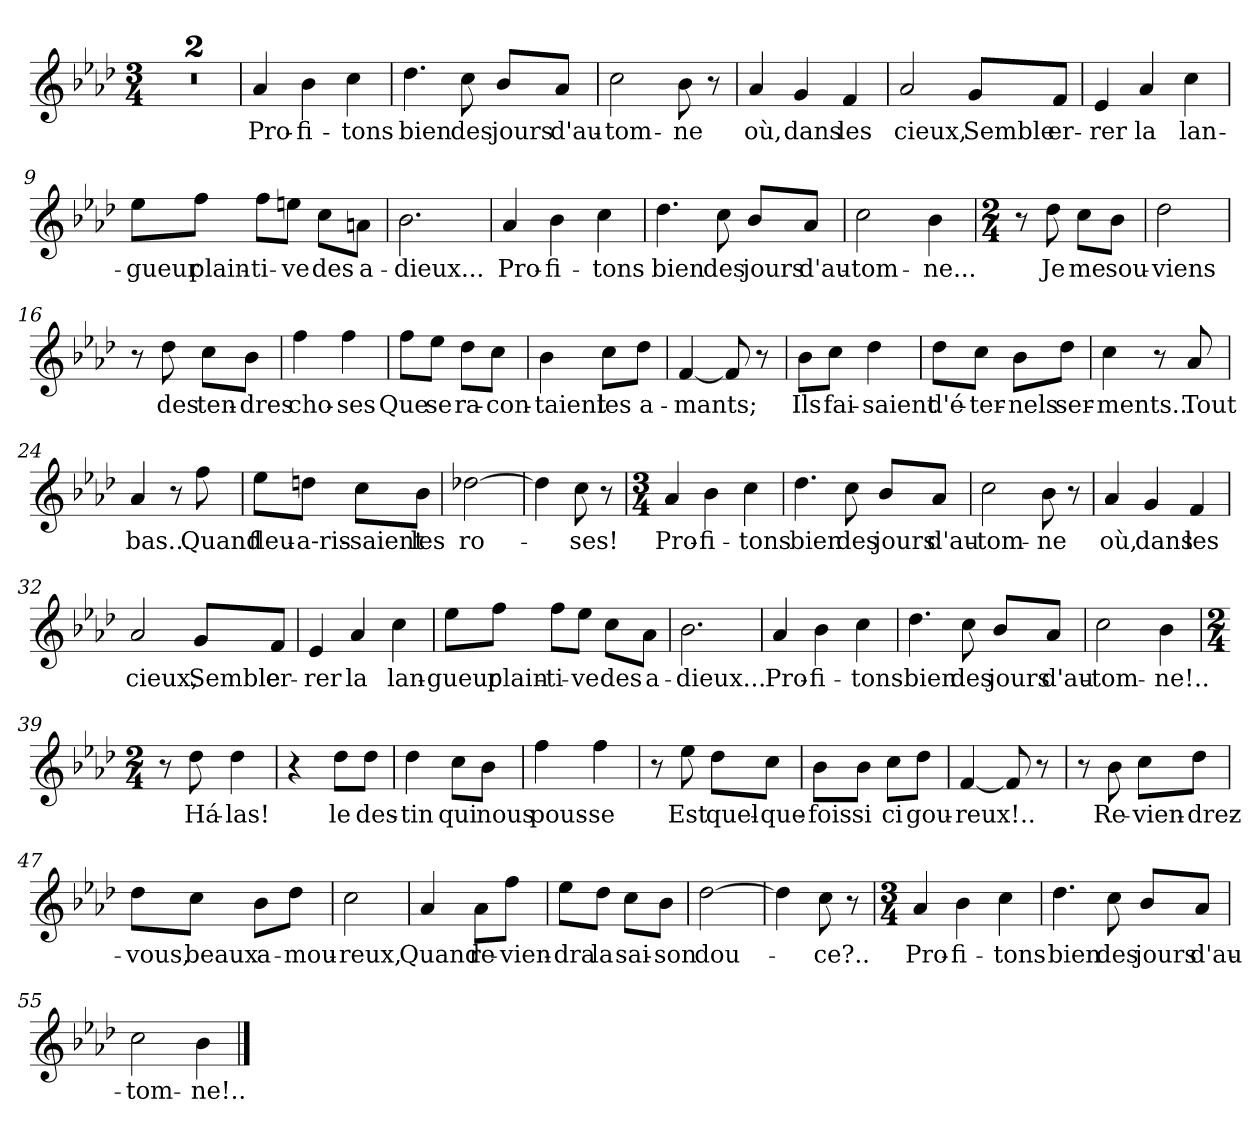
**kern	**text
*part1	*part1
*staff1	*staff1
*clefG2	*
*k[b-e-a-d-]	*
*M3/4	*
=1	=1
2.r	.
=2	=2
2.r	.
=3	=3
!	!LO:LY:b
4a-/	Pro-
!	!LO:LY:b
4b-\	-fi-
!	!LO:LY:b
4cc\	-tons
=4	=4
!	!LO:LY:b
4.dd-\	bien
!	!LO:LY:b
8cc\	des
!	!LO:LY:b
8b-/L	jours
!	!LO:LY:b
8a-/J	d'au-
=5	=5
!	!LO:LY:b
2cc\	-tom-
!	!LO:LY:b
8b-\	-ne
8r	.
=6	=6
!	!LO:LY:b
4a-/	où,
!	!LO:LY:b
4g/	dans
!	!LO:LY:b
4f/	les
=7	=7
!	!LO:LY:b
2a-/	cieux,
!	!LO:LY:b
8g/L	Semble
!	!LO:LY:b
8f/J	er-
=8	=8
!	!LO:LY:b
4e-/	-rer
!	!LO:LY:b
4a-/	la
!	!LO:LY:b
4cc\	lan-
!!LO:LB:g=z
=9	=9
!	!LO:LY:b
8ee-\L	-gueur
!	!LO:LY:b
8ff\J	plain-
!	!LO:LY:b
8ff\L	-ti-
!	!LO:LY:b
8een\J	-ve
!	!LO:LY:b
8cc\L	des
!	!LO:LY:b
8an\J	a-
=10	=10
!	!LO:LY:b
2.b-\	-dieux...
=11	=11
!	!LO:LY:b
4a-/	Pro-
!	!LO:LY:b
4b-\	-fi-
!	!LO:LY:b
4cc\	-tons
=12	=12
!	!LO:LY:b
4.dd-\	bien
!	!LO:LY:b
8cc\	des
!	!LO:LY:b
8b-/L	jours
!	!LO:LY:b
8a-/J	d'au-
=13	=13
!	!LO:LY:b
2cc\	-tom-
!	!LO:LY:b
4b-\	-ne...
=14	=14
*M2/4	*
8r	.
!	!LO:LY:b
8dd-\	Je
!	!LO:LY:b
8cc\L	me
!	!LO:LY:b
8b-\J	sou-
=15	=15
!	!LO:LY:b
2dd-\	-viens
!!LO:LB:g=z
=16	=16
8r	.
!	!LO:LY:b
8dd-\	des
!	!LO:LY:b
8cc\L	ten-
!	!LO:LY:b
8b-\J	-dres
=17	=17
!	!LO:LY:b
4ff\	cho-
!	!LO:LY:b
4ff\	-ses
=18	=18
!	!LO:LY:b
8ff\L	Que
!	!LO:LY:b
8ee-\J	se
!	!LO:LY:b
8dd-\L	ra-
!	!LO:LY:b
8cc\J	-con-
=19	=19
!	!LO:LY:b
4b-\	-taient
!	!LO:LY:b
8cc\L	les
!	!LO:LY:b
8dd-\J	a-
=20	=20
!	!LO:LY:b
[4f/	-mants;
8f/]	.
8r	.
=21	=21
!	!LO:LY:b
8b-\L	Ils
!	!LO:LY:b
8cc\J	fai-
!	!LO:LY:b
4dd-\	-saient
=22	=22
!	!LO:LY:b
8dd-\L	d'é-
!	!LO:LY:b
8cc\J	-ter-
!	!LO:LY:b
8b-\L	-nels
!	!LO:LY:b
8dd-\J	ser-
=23	=23
!	!LO:LY:b
4cc\	-ments...
8r	.
!	!LO:LY:b
8a-/	Tout
!!LO:LB:g=z
=24	=24
!	!LO:LY:b
4a-/	bas...
8r	.
!	!LO:LY:b
8ff\	Quand
=25	=25
!	!LO:LY:b
8ee-\L	fleu-
!	!LO:LY:b
8ddn\J	-a-ris-
!	!LO:LY:b
8cc\L	-saient
!	!LO:LY:b
8b-\J	les
=26	=26
!	!LO:LY:b
[2dd-X\	ro-
=27	=27
4dd-\]	.
!	!LO:LY:b
8cc\	-ses!
8r	.
=28	=28
*M3/4	*
!	!LO:LY:b
4a-/	Pro-
!	!LO:LY:b
4b-\	-fi-
!	!LO:LY:b
4cc\	-tons
=29	=29
!	!LO:LY:b
4.dd-\	bien
!	!LO:LY:b
8cc\	des
!	!LO:LY:b
8b-/L	jours
!	!LO:LY:b
8a-/J	d'au-
=30	=30
!	!LO:LY:b
2cc\	-tom-
!	!LO:LY:b
8b-\	-ne
8r	.
=31	=31
!	!LO:LY:b
4a-/	où,
!	!LO:LY:b
4g/	dans
!	!LO:LY:b
4f/	les
!!LO:LB:g=z
=32	=32
!	!LO:LY:b
2a-/	cieux,
!	!LO:LY:b
8g/L	Semble
!	!LO:LY:b
8f/J	er-
=33	=33
!	!LO:LY:b
4e-/	-rer
!	!LO:LY:b
4a-/	la
!	!LO:LY:b
4cc\	lan-
=34	=34
!	!LO:LY:b
8ee-\L	-gueur
!	!LO:LY:b
8ff\J	plain-
!	!LO:LY:b
8ff\L	-ti-
!	!LO:LY:b
8ee-\J	-ve
!	!LO:LY:b
8cc\L	des
!	!LO:LY:b
8a-\J	a-
=35	=35
!	!LO:LY:b
2.b-\	-dieux...
=36	=36
!	!LO:LY:b
4a-/	Pro-
!	!LO:LY:b
4b-\	-fi-
!	!LO:LY:b
4cc\	-tons
=37	=37
!	!LO:LY:b
4.dd-\	bien
!	!LO:LY:b
8cc\	des
!	!LO:LY:b
8b-/L	jours
!	!LO:LY:b
8a-/J	d'au-
=38	=38
!	!LO:LY:b
2cc\	-tom-
!	!LO:LY:b
4b-\	-ne!..
!!LO:LB:g=z
=39	=39
*M2/4	*
8r	.
!	!LO:LY:b
8dd-\	Há-
!	!LO:LY:b
4dd-\	-las!
=40	=40
4r	.
!	!LO:LY:b
8dd-\L	le
!	!LO:LY:b
8dd-\J	des-
=41	=41
!	!LO:LY:b
4dd-\	-tin
!	!LO:LY:b
8cc\L	qui
!	!LO:LY:b
8b-\J	nous
=42	=42
!	!LO:LY:b
4ff\	pous-
!	!LO:LY:b
4ff\	-se
=43	=43
8r	.
!	!LO:LY:b
8ee-\	Est
!	!LO:LY:b
8dd-\L	quel-
!	!LO:LY:b
8cc\J	-que-
=44	=44
!	!LO:LY:b
8b-\L	-fois
!	!LO:LY:b
8b-\J	si
!	!LO:LY:b
8cc\L	ci
!	!LO:LY:b
8dd-\J	gou-
=45	=45
!	!LO:LY:b
[4f/	-reux!..
8f/]	.
8r	.
=46	=46
8r	.
!	!LO:LY:b
8b-\	Re-
!	!LO:LY:b
8cc\L	-vien-
!	!LO:LY:b
8dd-\J	-drez-
!!LO:LB:g=z
=47	=47
!	!LO:LY:b
8dd-\L	-vous,
!	!LO:LY:b
8cc\J	beaux
!	!LO:LY:b
8b-\L	a-
!	!LO:LY:b
8dd-\J	-mou-
=48	=48
!	!LO:LY:b
2cc\	-reux,
=49	=49
!	!LO:LY:b
4a-/	Quand
!	!LO:LY:b
8a-\L	re-
!	!LO:LY:b
8ff\J	-vien-
=50	=50
!	!LO:LY:b
8ee-\L	-dra
!	!LO:LY:b
8dd-\J	la
!	!LO:LY:b
8cc\L	sai-
!	!LO:LY:b
8b-\J	-son
=51	=51
!	!LO:LY:b
[2dd-\	dou-
=52	=52
4dd-\]	.
!	!LO:LY:b
8cc\	-ce?..
8r	.
=53	=53
*M3/4	*
!	!LO:LY:b
4a-/	Pro-
!	!LO:LY:b
4b-\	-fi-
!	!LO:LY:b
4cc\	-tons
=54	=54
!	!LO:LY:b
4.dd-\	bien
!	!LO:LY:b
8cc\	des
!	!LO:LY:b
8b-/L	jours
!	!LO:LY:b
8a-/J	d'au-
!!LO:LB:g=z
=55	=55
!	!LO:LY:b
2cc\	-tom-
!	!LO:LY:b
4b-\	-ne!..
==	==
*-	*-
